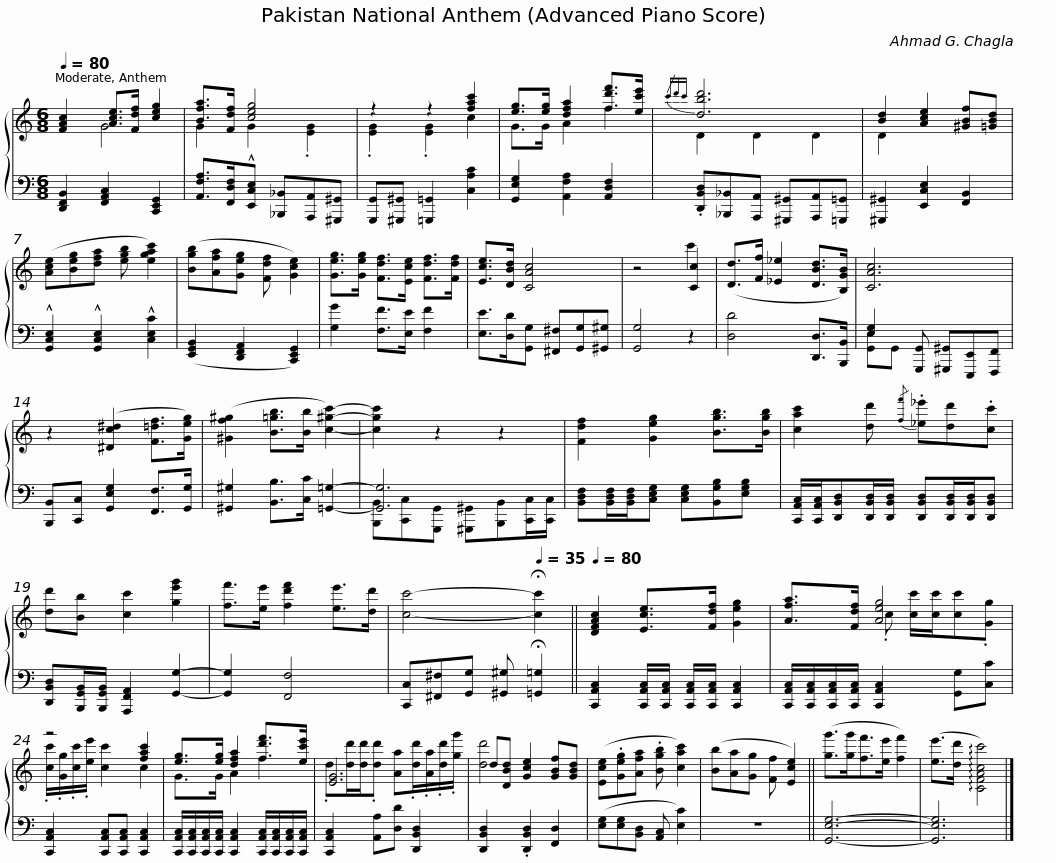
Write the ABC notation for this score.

X:1
%%score { ( 1 2 ) | ( 3 4 ) }
L:1/8
Q:1/4=80
M:6/8
I:linebreak $
K:C
V:1 treble
V:2 treble
V:3 bass
V:4 bass
V:1
 [FAc]2 [Ace]>[Fdf] [ceg]2 | [Bfa]>[Fdf] [ceg]4 | z2 z2 [fac']2 | [eg]>[eg] [dfa]2 [fd'f']>[ec'e'] |{/c'd'c'} [dbd']6 |$ %5
 [Bd]2 [Ace]2 [^GBf][=GBd] | ([Ace][Beg][dfa] [egb] [egac']2) | ([Bgb][Afa][Geg] [Fdf] [Gce]2) | [Geg]>[Geg] [Fdf]>[Ece] [Fdf]>[Fdf] | [Ece]>[DBd] [CAc]4 | %10
 z4 [Cc]2 | ([Dd]>[Ff] [_E_e]2 [DBd]>[B,GB]) |$ [CAc]6 | z2 ([^Dc^d]2 [F=df]>[Geg]) | ([^Gf^g]2 [B=gb]>[Bb] [c^gc']2-) | %15
 [cgc']2 z2 z2 | [Fdf]2 [Geg]2 [Bgb]>[Bgb] |$ [cac']2 [dd']{/[ff']} .[_e_e'][dd'].[cc'] | [dd'][Bb] [cc']2 [ge'g']2 | [ff']>[ee'] [fd'f']2 [ee']>[dd'] | %20
 [cc']4-[Q:1/4=35] !fermata![cc']2 ||[Q:1/4=80] [DFAc]2 [Ece]>[Fdf] [Geg]2 |$ [Afa]>[Fdf] [Aeg]4 | z4 [fac']2 | [eg]>[eg] [dfa]2 [fd'f']>[ec'e'] | %25
 [EG]6 |$ d[DBd] [Gce]2 [GBf][GBd] | ([Ece].[Geg][Afa] .[Bgb] [cac']2) | ([Bb][Aa][Gg] [Ff] [Ece]2) || ([gg']>[gg'][ff']>[ee'] [ff']2) | %30
 ([ee']>[dd'] !arpeggio![CFAcc']4) |] %31
V:2
 x2 G4 | G2 G2 .[EG]2 | .[EG]2 .[EG]2 c2 | G>G A2 f2 | D2 D2 D2 |$ %5
 D2 x4 | x6 | x6 | x6 | x6 | %10
 x4 c'2 | x6 |$ x6 | x6 | x6 | %15
 x6 | x6 |$ x6 | x6 | x6 | %20
 x6 || x6 |$ x2 .c [cc']/[cc']/[cc'].[Gg] | .[cc']/.[Gg]/.[cc']/.[ee']/ [cc']2 c2 | G>G A2 f2 | %25
 .d[dd']/[dd']/.[dd'] [Aa].[dd']/.[Aa]/.[dd']/.[gg']/ |$ [dd']4 x2 | x6 | x6 || x6 | %30
 x6 |] %31
V:3
 [D,,F,,B,,]2 [F,,A,,C,]2 [C,,E,,G,,]2 | [A,,F,A,]>[F,,D,F,]!^![E,,C,E,] [_B,,,_B,,][A,,,A,,][^G,,,^G,,] | [G,,,G,,][^G,,,^G,,] [=G,,,=G,,]2 [C,A,C]2 | [G,,E,G,]2 [A,,F,A,]2 [A,,D,F,]2 | .[D,,B,,D,][_B,,,_B,,][A,,,A,,] [^G,,,^G,,][A,,,A,,][=G,,,=G,,] |$ %5
 [^G,,,^G,,]2 [E,,C,E,]2 [F,,B,,]2 | !^![G,,C,E,]2 !^![G,,C,E,]2 !^![C,E,C]2 | ([E,,G,,B,,]2 [D,,F,,A,,]2 [C,,E,,G,,]2) | [G,G]2 [F,F]>[E,E] [F,F]2 | [E,E]>[D,D][G,,G,] [^F,,^F,][G,,G,][^G,,^G,] | %10
 [G,,G,]4 z2 | [D,D]4 [D,,D,]>[B,,,B,,] |$ [E,G,]2 [G,,,G,,] [^G,,,^G,,][E,,,E,,][F,,,F,,] | [B,,,B,,][C,,C,] [G,,E,G,]2 [F,,F,]>[G,,G,] | [^G,,^G,]2 [B,,B,]>[C,C] [=G,,=G,]2- | %15
 [G,,G,]6 | [B,,D,F,][B,,D,F,]/[B,,D,F,]/[C,E,G,] [C,E,G,][B,,G,B,][E,G,B,] |$ [C,,A,,C,]/[C,,A,,C,]/[D,,B,,D,][D,,B,,D,]/[D,,B,,D,]/ [D,,B,,D,][D,,B,,D,]/[D,,B,,D,]/[D,,B,,D,] | [D,,B,,D,][B,,,G,,B,,]/[B,,,G,,B,,]/ [A,,,F,,A,,]2 [G,,G,]2- | [G,,G,]2 [F,,F,]4 | %20
 [C,,C,][^F,,^F,][G,,G,] [^G,,^G,] !fermata![=G,,=G,]2 || [C,,A,,C,]2 [C,,A,,C,]/[C,,A,,C,]/ [C,,A,,C,]/[C,,A,,C,]/ [C,,A,,C,]2 |$ [C,,A,,C,]/[C,,A,,C,]/[C,,A,,C,]/[C,,A,,C,]/ [C,,A,,C,]2 [G,,G,][C,C] | [C,,A,,C,]2 [C,,A,,C,][C,,A,,C,] [C,,A,,C,]2 | [C,,A,,C,]/[C,,A,,C,]/[C,,A,,C,]/[C,,A,,C,]/ [C,,A,,C,]2 [C,,A,,C,]/[C,,A,,C,]/[C,,A,,C,]/[C,,A,,C,]/ | %25
 [C,,A,,C,]2 [A,,A,][D,D] [D,,B,,D,]2 |$ [D,,B,,D,]2 .[D,,B,,D,]2 [F,,D,]2 | ([E,G,][E,G,][B,,D,] [A,,C,] [E,C]2) | z6 || [G,,E,G,]6- | %30
 [G,,E,G,]6 |] %31
V:4
 x6 | x6 | x6 | x6 | x6 |$ %5
 x6 | x6 | x6 | x6 | x6 | %10
 x6 | x6 |$ [G,,E,]G,, x4 | x6 | x6 | %15
 [B,,,B,,][C,,C,][G,,,G,,] [^G,,,^G,,][B,,,B,,][C,,C,]/[C,,C,]/ | x6 |$ x6 | x6 | x6 | %20
 x6 || x6 |$ x6 | x6 | x6 | %25
 x6 |$ x6 | x6 | x6 || x6 | %30
 x6 |] %31
